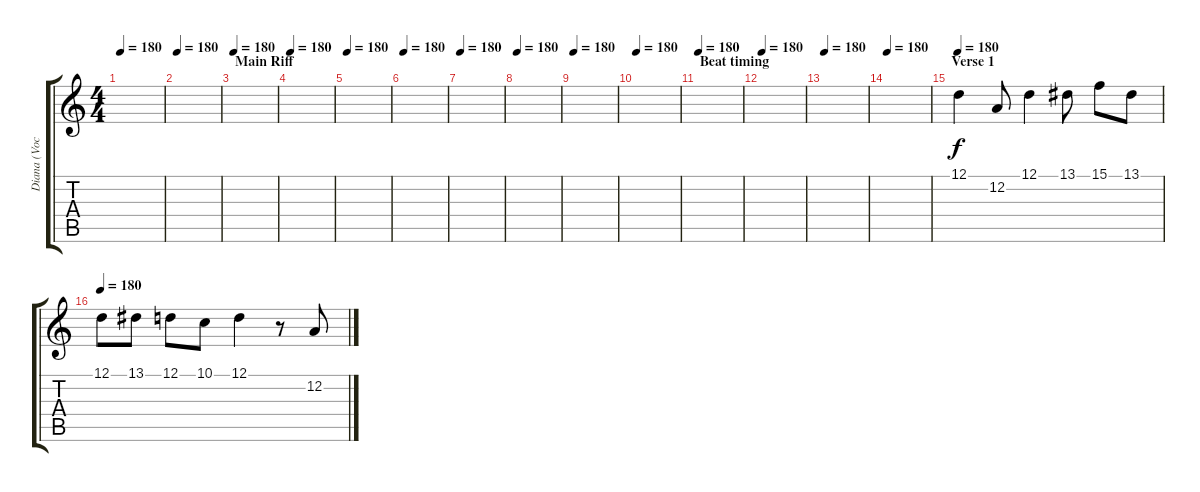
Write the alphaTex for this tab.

\track ("Diana (Vocal)" "Diana (Voc") {instrument lead1square}
\staff {score tabs}
\tuning (D4 A3 F3 C3 G2 D2) {hide}
\ts (4 4)
\tempo 180
\clef g2
\ks c
|
\tempo 180
|
\section ("" "Main Riff")
\tempo 180
|
\tempo 180
|
\tempo 180
|
\tempo 180
|
\tempo 180
|
\tempo 180
|
\tempo 180
|
\tempo 180
|
\section ("" "Beat timing")
\tempo 180
|
\tempo 180
|
\tempo 180
|
\tempo 180
|
\section ("" "Verse 1")
\tempo 180
12.1.4 12.2.8 12.1.4 13.1.8 15.1.8 13.1.8 |
\tempo 180
12.1.8 13.1.8 12.1.8 10.1.8 12.1.4 r.8 12.2.8
